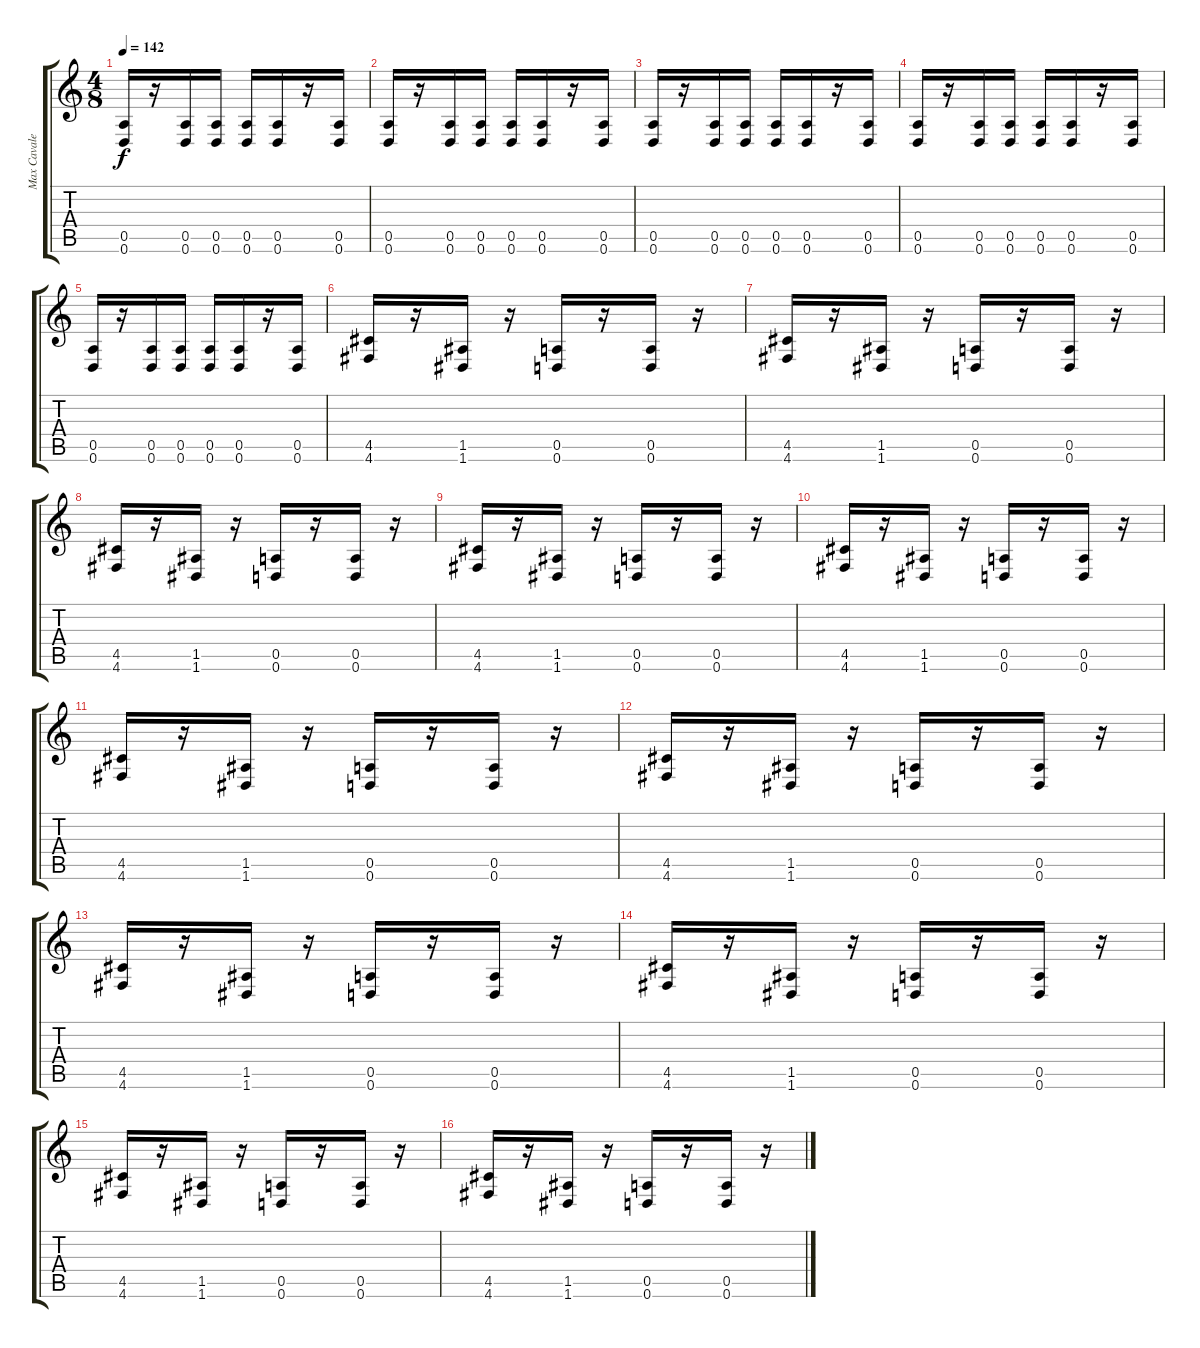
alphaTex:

\track ("Max Cavalera" "Max Cavale") {instrument distortionguitar}
\staff {score tabs}
\tuning (E4 B3 G3 D3 A2 D2) {hide}
\ts (4 8)
\tempo 142
\clef g2
\ks c
(0.5 0.6).16{dy f} r.16 (0.5 0.6).16 (0.5 0.6).16 (0.5 0.6).16 (0.5 0.6).16 r.16 (0.5 0.6).16 |
(0.5 0.6).16 r.16 (0.5 0.6).16 (0.5 0.6).16 (0.5 0.6).16 (0.5 0.6).16 r.16 (0.5 0.6).16 |
(0.5 0.6).16 r.16 (0.5 0.6).16 (0.5 0.6).16 (0.5 0.6).16 (0.5 0.6).16 r.16 (0.5 0.6).16 |
(0.5 0.6).16 r.16 (0.5 0.6).16 (0.5 0.6).16 (0.5 0.6).16 (0.5 0.6).16 r.16 (0.5 0.6).16 |
(0.5 0.6).16 r.16 (0.5 0.6).16 (0.5 0.6).16 (0.5 0.6).16 (0.5 0.6).16 r.16 (0.5 0.6).16 |
(4.5 4.6).16 r.16 (1.5 1.6).16 r.16 (0.5 0.6).16 r.16 (0.5 0.6).16 r.16 |
(4.5 4.6).16 r.16 (1.5 1.6).16 r.16 (0.5 0.6).16 r.16 (0.5 0.6).16 r.16 |
(4.5 4.6).16 r.16 (1.5 1.6).16 r.16 (0.5 0.6).16 r.16 (0.5 0.6).16 r.16 |
(4.5 4.6).16 r.16 (1.5 1.6).16 r.16 (0.5 0.6).16 r.16 (0.5 0.6).16 r.16 |
(4.5 4.6).16 r.16 (1.5 1.6).16 r.16 (0.5 0.6).16 r.16 (0.5 0.6).16 r.16 |
(4.5 4.6).16 r.16 (1.5 1.6).16 r.16 (0.5 0.6).16 r.16 (0.5 0.6).16 r.16 |
(4.5 4.6).16 r.16 (1.5 1.6).16 r.16 (0.5 0.6).16 r.16 (0.5 0.6).16 r.16 |
(4.5 4.6).16 r.16 (1.5 1.6).16 r.16 (0.5 0.6).16 r.16 (0.5 0.6).16 r.16 |
(4.5 4.6).16 r.16 (1.5 1.6).16 r.16 (0.5 0.6).16 r.16 (0.5 0.6).16 r.16 |
(4.5 4.6).16 r.16 (1.5 1.6).16 r.16 (0.5 0.6).16 r.16 (0.5 0.6).16 r.16 |
(4.5 4.6).16 r.16 (1.5 1.6).16 r.16 (0.5 0.6).16 r.16 (0.5 0.6).16 r.16
